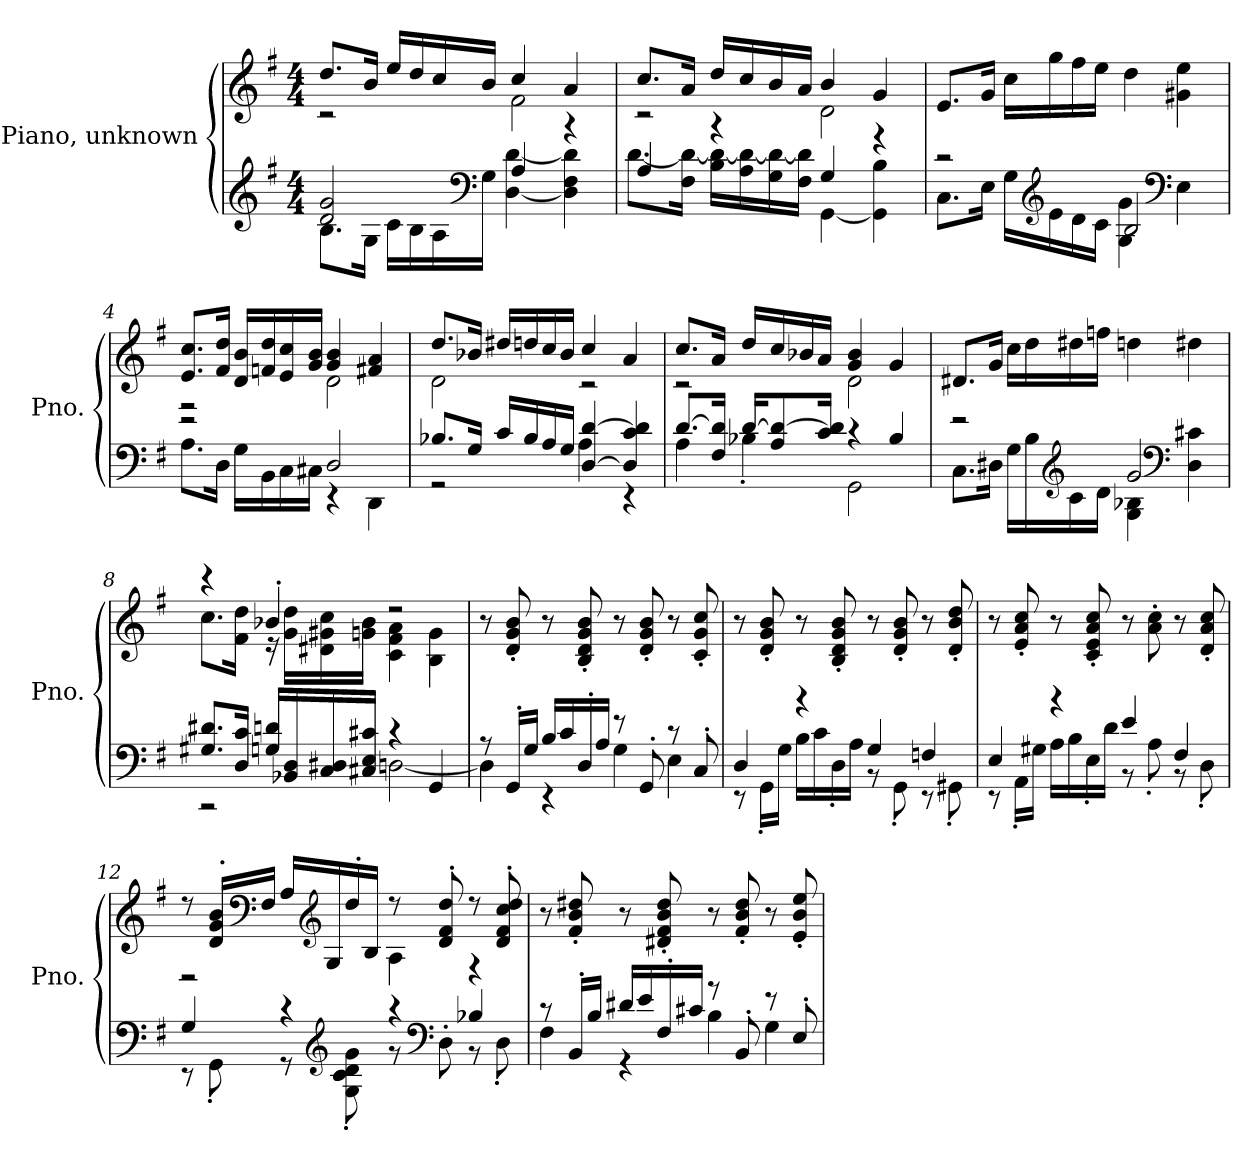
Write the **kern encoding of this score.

**kern	**kern
*part1	*part1
*staff2	*staff1
*I"Piano, unknown	*
*I'Pno.	*
*clefG2	*clefG2
*k[f#]	*k[f#]
*M4/4	*M4/4
*MM120	*MM120
=1	=1
*^	*^
2d/ 2g/	8.B\L	8.dd/L	2r
.	16G\Jk	16b/Jk	.
.	16c\LL	16ee/LL	.
.	16B\	16dd/	.
.	16A\	16cc/	.
*clefF4	*	*	*
.	16G\JJ	16b/JJ	.
4A/	[4D\ [4d\	4cc/	2f#\
4r	4D\] 4F#\ 4d\]	4a/	.
=2	=2	=2	=2
4A/	[8.d\L	8.cc/L	2r
.	16F#\ 16d\_Jk	16a/Jk	.
4r	16B\ 16d\_LL	16dd/LL	.
.	16A\ 16d\_	16cc/	.
.	16G\ 16d\_	16b/	.
.	16F#\ 16d\]JJ	16a/JJ	.
4G/	[4GG\	4b/	2d\
4r	4GG\] 4B\	4g/	.
*	*	*v	*v
=3	=3	=3
2r	8.C\L	8.e/L
.	16E\Jk	16g/Jk
.	16G\LL	16cc\LL
*clefG2	*	*
.	16e\	16gg\
.	16d\	16ff#\
.	16c\JJ	16ee\JJ
2B/	4G\ 4g\	4dd\
*clefF4	*	*
.	4E\	4g#X\ 4ee\
!!LO:LB:g=z
=4	=4	=4
*	*	*^
2r	8.A\L	8.e/ 8.cc/L	2r
.	16D\Jk	16f#/ 16dd/Jk	.
.	16G\LL	16d/ 16b/LL	.
.	16BB\	16fn/ 16dd/	.
.	16C\	16e/ 16cc/	.
.	16C#X\JJ	16g/ 16b/JJ	.
2D/	4r	4g/ 4b/	2d\
.	4DD\	4f#X/ 4a/	.
=5	=5	=5	=5
8.B-X/L	2r	8.dd/L	2d\
16G/Jk	.	16b-X/Jk	.
16c/LL	.	16dd#X/LL	.
16B-/	.	16ddn/	.
16A/	.	16cc/	.
16G/JJ	.	16b-/JJ	.
[4D/ [4d/	4A\	4cc/	2r
4D/] 4c/ 4d/]	4r	4a/	.
=6	=6	=6	=6
[8.d/L	4A\	8.cc/L	2r
16F#/ 16d/]Jk	.	16a/Jk	.
[16d/KL	4B-X'\	16dd/LL	.
8A/ 8d/_	.	16cc/	.
.	.	16b-X/	.
16c/ 16d/]Jk	.	16a/JJ	.
4r	2GG\	4g/ 4b-/	2d\
4B-/	.	4g/	.
*	*	*v	*v
!!LO:LB:g=z
=7	=7	=7
2r	8.C\L	8.d#X/L
.	16D#X\Jk	16g/Jk
.	16G\LL	16cc\LL
.	16B\	16dd\
*clefG2	*	*
.	16c\	16dd#X\
.	16d\JJ	16ffn\JJ
2g/	4G\ 4B-X\	4ddn\
*clefF4	*	*
.	4D#\ 4c#X\	4dd#X\
=8	=8	=8
*	*	*^
8.G#X/ 8.d#X/L	2r	4r	8.cc\L
16D/ 16c/Jk	.	.	16f#\ 16dd\Jk
16Gn/ 16dn/LL	.	4b-X'/	16r
16BB-X/ 16D/	.	.	16g\ 16dd\LL
16C/ 16D#X/	.	.	16d#X\ 16g#X\ 16cc\
16C#X/ 16E/ 16c#X/JJ	.	.	16gn\ 16b-\JJ
4r	[2Dn\	2r	4c\ 4f#\ 4a\
4GG/	.	.	4B\ 4g\
*	*	*v	*v
=9	=9	=9
8r	4D\]	8r
16GG'/LL	.	8d/' 8g/' 8b/'
16G/JJ	.	.
16B/LL	4r	8r
16c/	.	.
16D'/	.	8B/' 8d/' 8g/' 8b/'
16A/JJ	.	.
8r	4G\	8r
8GG'/	.	8d/' 8g/' 8b/'
8r	4E\	8r
8C'/	.	8c/' 8g/' 8cc/'
!!LO:LB:g=z
=10	=10	=10
4D/	8r	8r
.	16GG'\LL	8d/' 8g/' 8b/'
.	16G\JJ	.
4r	16B\LL	8r
.	16c\	.
.	16D'\	8B/' 8d/' 8g/' 8b/'
.	16A\JJ	.
4G/	8r	8r
.	8GG'\	8d/' 8g/' 8b/'
4Fn/	8r	8r
.	8GG#X'\	8d/' 8b/' 8dd/'
=11	=11	=11
4E/	8r	8r
.	16AA'\LL	8e/' 8a/' 8cc/'
.	16G#X\JJ	.
4r	16A\LL	8r
.	16B\	.
.	16E'\	8c/' 8e/' 8a/' 8cc/'
.	16d\JJ	.
4e/	8r	8r
.	8A'\	8a\' 8cc\'
4F#/	8r	8r
.	8D'\	8d/' 8a/' 8cc/'
=12	=12	=12
*	*	*^
4G/	8r	8r	2r
.	8GG'\	16d/' 16g/' 16b/'LL	.
*	*	*clefF4	*
.	.	16F#/JJ	.
4r	8r	16A/LL	.
*	*	*clefG2	*
.	.	16G/	.
*clefG2	*	*	*
.	8G\' 8c\' 8d\' 8g\'	16dd'/	.
.	.	16B/JJ	.
4r	8r	8r	4A\
*clefF4	*	*	*
.	8D'\	8d/' 8f#/' 8dd/'	.
4B-X/	8r	8r	4r
.	8D'\	8d/' 8f#/' 8cc/' 8dd/'	.
*	*	*v	*v
!!LO:LB:g=z
=13	=13	=13
8r	4F#\	8r
16BB'/LL	.	8f#/' 8b/' 8dd#X/'
16B/JJ	.	.
16d#X/LL	4r	8r
16e/	.	.
16F#'/	.	8d#X/' 8f#/' 8b/' 8dd#/'
16c#X/JJ	.	.
8r	4B\	8r
8BB'/	.	8f#/' 8b/' 8dd#/'
8r	4G\	8r
8E'/	.	8e/' 8b/' 8ee/'
*v	*v	*
=	=
*-	*-
